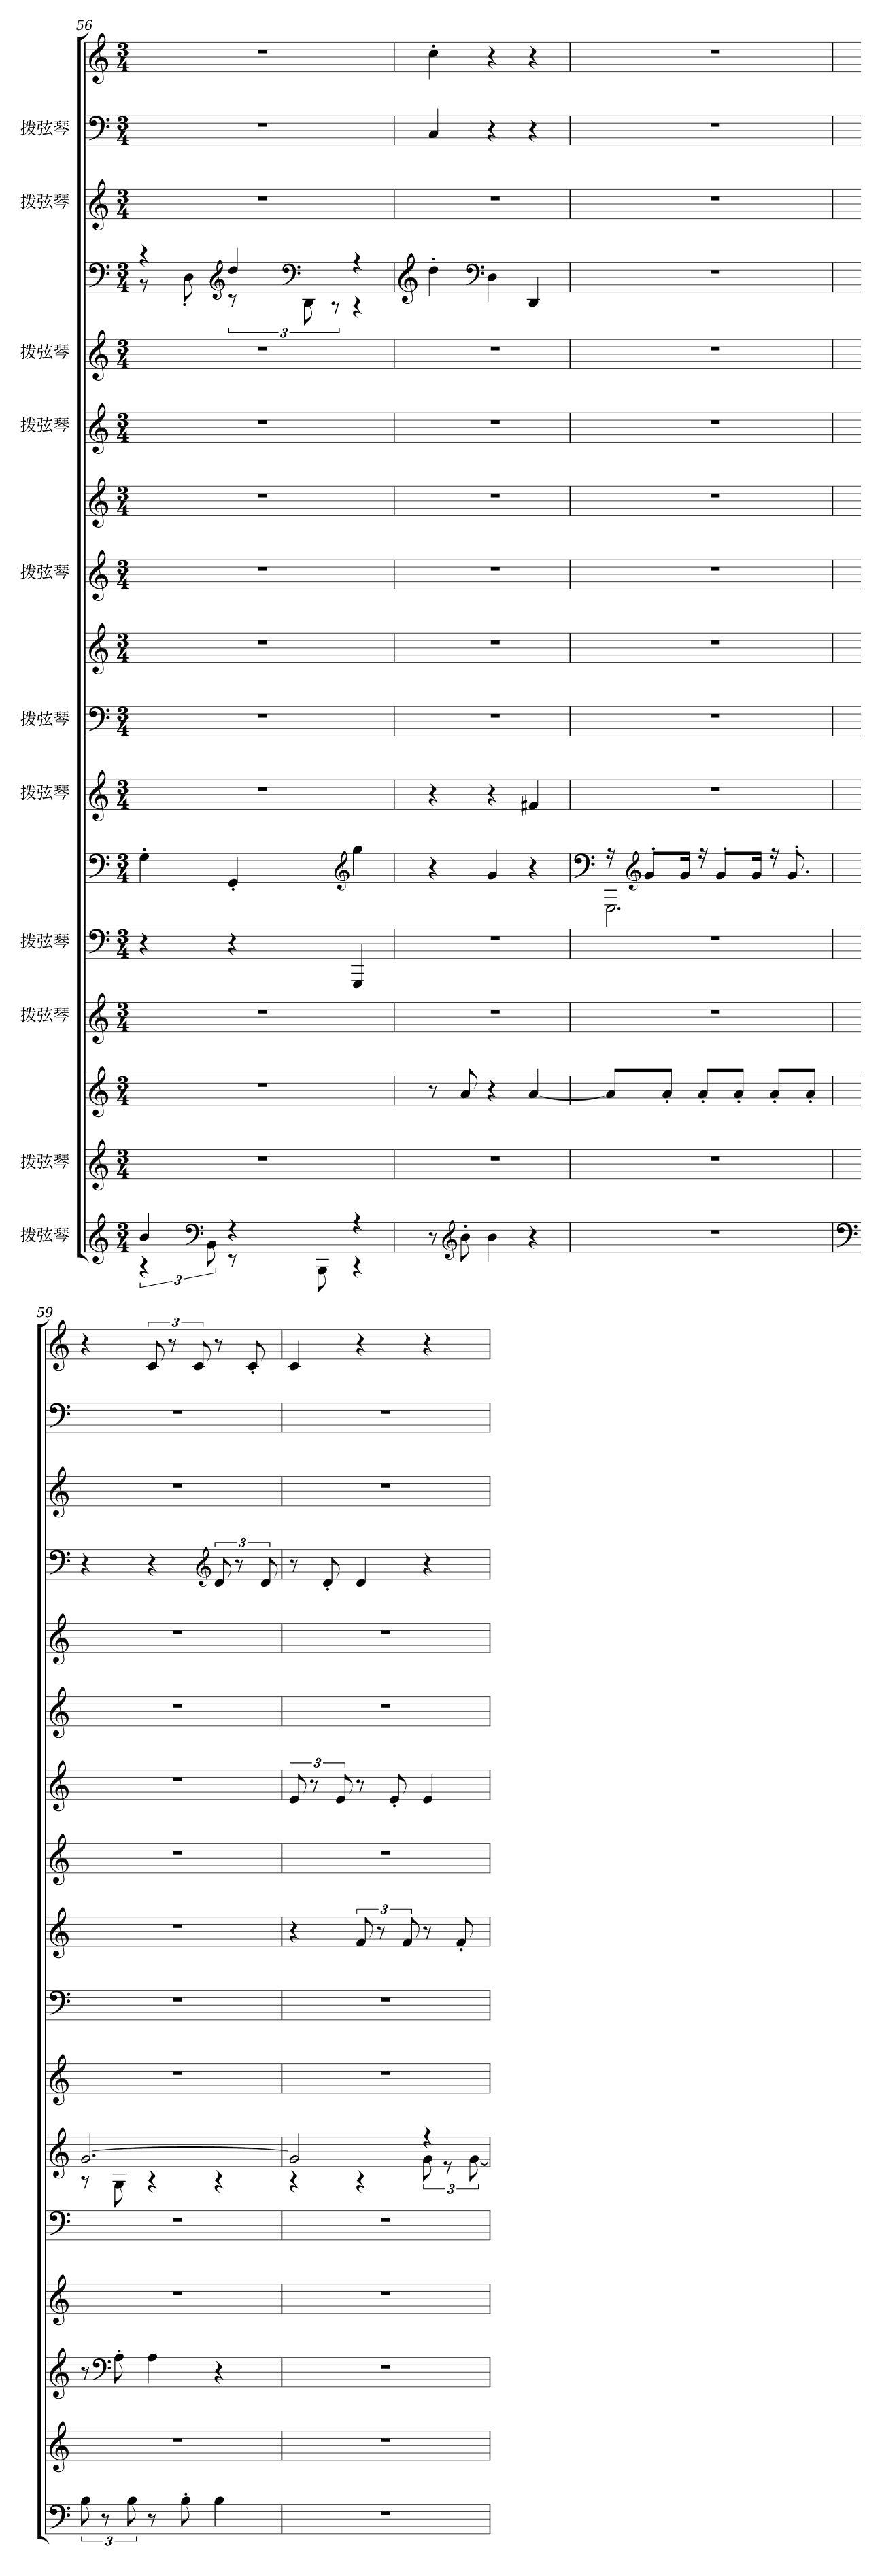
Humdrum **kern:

**kern	**kern	**kern	**kern	**kern	**kern	**kern	**kern	**kern	**kern	**kern	**kern	**kern	**kern	**kern	**kern	**kern
*part11	*part10	*part10	*part9	*part8	*part8	*part7	*part6	*part6	*part5	*part5	*part4	*part3	*part3	*part2	*part1	*part1
*staff17	*staff16	*staff15	*staff14	*staff13	*staff12	*staff11	*staff10	*staff9	*staff8	*staff7	*staff6	*staff5	*staff4	*staff3	*staff2	*staff1
*I"拨弦琴	*I"拨弦琴	*	*I"拨弦琴	*I"拨弦琴	*	*I"拨弦琴	*I"拨弦琴	*	*I"拨弦琴	*	*I"拨弦琴	*I"拨弦琴	*	*I"拨弦琴	*I"拨弦琴	*
!!LO:PB:g=z
*clefG2	*clefG2	*clefG2	*clefG2	*clefF4	*clefF4	*clefG2	*clefF4	*clefG2	*clefG2	*clefG2	*clefG2	*clefG2	*clefF4	*clefG2	*clefF4	*clefG2
*k[]	*k[]	*k[]	*k[]	*k[]	*k[]	*k[]	*k[]	*k[]	*k[]	*k[]	*k[]	*k[]	*k[]	*k[]	*k[]	*k[]
*M3/4	*M3/4	*M3/4	*M3/4	*M3/4	*M3/4	*M3/4	*M3/4	*M3/4	*M3/4	*M3/4	*M3/4	*M3/4	*M3/4	*M3/4	*M3/4	*M3/4
=56	=56	=56	=56	=56	=56	=56	=56	=56	=56	=56	=56	=56	=56	=56	=56	=56
*^	*	*	*	*	*	*	*	*	*	*	*	*	*^	*	*	*
4b/	6r	2.r	2.r	2.r	4r	4G'\	2.r	2.r	2.r	2.r	2.r	2.r	2.r	4r	8r	2.r	2.r	2.r
.	.	.	.	.	.	.	.	.	.	.	.	.	.	.	8D'\	.	.	.
*clefF4	*	*	*	*	*	*	*	*	*	*	*	*	*	*	*	*	*	*
.	12BB\	.	.	.	.	.	.	.	.	.	.	.	.	.	.	.	.	.
*	*	*	*	*	*	*	*	*	*	*	*	*	*	*clefG2	*	*	*	*
4r	8r	.	.	.	4r	4GG'/	.	.	.	.	.	.	.	4dd/	12r	.	.	.
*	*	*	*	*	*	*	*	*	*	*	*	*	*	*clefF4	*	*	*	*
.	.	.	.	.	.	.	.	.	.	.	.	.	.	.	12DD\	.	.	.
.	8BBB\	.	.	.	.	.	.	.	.	.	.	.	.	.	.	.	.	.
.	.	.	.	.	.	.	.	.	.	.	.	.	.	.	12r	.	.	.
*	*	*	*	*	*	*clefG2	*	*	*	*	*	*	*	*	*	*	*	*
4r	4r	.	.	.	4GGG/	4gg\	.	.	.	.	.	.	.	4r	4r	.	.	.
*v	*v	*	*	*	*	*	*	*	*	*	*	*	*	*v	*v	*	*	*
=57	=57	=57	=57	=57	=57	=57	=57	=57	=57	=57	=57	=57	=57	=57	=57	=57
*	*	*	*	*	*	*	*	*	*	*	*	*	*clefG2	*	*	*
8r	2.r	8r	2.r	2.r	4r	4r	2.r	2.r	2.r	2.r	2.r	2.r	4dd'\	2.r	4C/	4cc'\
*clefG2	*	*	*	*	*	*	*	*	*	*	*	*	*	*	*	*
8b'\	.	8a/	.	.	.	.	.	.	.	.	.	.	.	.	.	.
*	*	*	*	*	*	*	*	*	*	*	*	*	*clefF4	*	*	*
4b\	.	4r	.	.	4g/	4r	.	.	.	.	.	.	4D\	.	4r	4r
4r	.	[4a/	.	.	4r	4f#X/	.	.	.	.	.	.	4DD/	.	4r	4r
=58	=58	=58	=58	=58	=58	=58	=58	=58	=58	=58	=58	=58	=58	=58	=58	=58
*	*	*	*	*	*clefF4	*	*	*	*	*	*	*	*	*	*	*
*	*	*	*	*	*^	*	*	*	*	*	*	*	*	*	*	*
2.r	2.r	8a/L]	2.r	2.r	16r	2.GGG\	2.r	2.r	2.r	2.r	2.r	2.r	2.r	2.r	2.r	2.r	2.r
*	*	*	*	*	*clefG2	*	*	*	*	*	*	*	*	*	*	*	*
.	.	.	.	.	8g'/L	.	.	.	.	.	.	.	.	.	.	.	.
.	.	8a'/J	.	.	.	.	.	.	.	.	.	.	.	.	.	.	.
.	.	.	.	.	16g/Jk	.	.	.	.	.	.	.	.	.	.	.	.
.	.	8a'/L	.	.	16r	.	.	.	.	.	.	.	.	.	.	.	.
.	.	.	.	.	8g'/L	.	.	.	.	.	.	.	.	.	.	.	.
.	.	8a'/J	.	.	.	.	.	.	.	.	.	.	.	.	.	.	.
.	.	.	.	.	16g/Jk	.	.	.	.	.	.	.	.	.	.	.	.
.	.	8a'/L	.	.	16r	.	.	.	.	.	.	.	.	.	.	.	.
.	.	.	.	.	8.g'/	.	.	.	.	.	.	.	.	.	.	.	.
.	.	8a'/J	.	.	.	.	.	.	.	.	.	.	.	.	.	.	.
!!LO:PB:g=z
=59	=59	=59	=59	=59	=59	=59	=59	=59	=59	=59	=59	=59	=59	=59	=59	=59	=59
*clefF4	*	*	*	*	*	*	*	*	*	*	*	*	*	*	*	*	*
12B\	2.r	8r	2.r	2.r	[2.g/	8r	2.r	2.r	2.r	2.r	2.r	2.r	2.r	4r	2.r	2.r	4r
12r	.	.	.	.	.	.	.	.	.	.	.	.	.	.	.	.	.
*	*	*clefF4	*	*	*	*	*	*	*	*	*	*	*	*	*	*	*
.	.	8A'\	.	.	.	8G\	.	.	.	.	.	.	.	.	.	.	.
12B\	.	.	.	.	.	.	.	.	.	.	.	.	.	.	.	.	.
8r	.	4A\	.	.	.	4r	.	.	.	.	.	.	.	4r	.	.	12c/
.	.	.	.	.	.	.	.	.	.	.	.	.	.	.	.	.	12r
8B'\	.	.	.	.	.	.	.	.	.	.	.	.	.	.	.	.	.
.	.	.	.	.	.	.	.	.	.	.	.	.	.	.	.	.	12c/
*	*	*	*	*	*	*	*	*	*	*	*	*	*	*clefG2	*	*	*
4B\	.	4r	.	.	.	4r	.	.	.	.	.	.	.	12d/	.	.	8r
.	.	.	.	.	.	.	.	.	.	.	.	.	.	12r	.	.	.
.	.	.	.	.	.	.	.	.	.	.	.	.	.	.	.	.	8c'/
.	.	.	.	.	.	.	.	.	.	.	.	.	.	12d/	.	.	.
=60	=60	=60	=60	=60	=60	=60	=60	=60	=60	=60	=60	=60	=60	=60	=60	=60	=60
2.r	2.r	2.r	2.r	2.r	2g/]	4r	2.r	2.r	4r	2.r	12e/	2.r	2.r	8r	2.r	2.r	4c/
.	.	.	.	.	.	.	.	.	.	.	12r	.	.	.	.	.	.
.	.	.	.	.	.	.	.	.	.	.	.	.	.	8d'/	.	.	.
.	.	.	.	.	.	.	.	.	.	.	12e/	.	.	.	.	.	.
.	.	.	.	.	.	4r	.	.	12f/	.	8r	.	.	4d/	.	.	4r
.	.	.	.	.	.	.	.	.	12r	.	.	.	.	.	.	.	.
.	.	.	.	.	.	.	.	.	.	.	8e'/	.	.	.	.	.	.
.	.	.	.	.	.	.	.	.	12f/	.	.	.	.	.	.	.	.
.	.	.	.	.	4r	12g\	.	.	8r	.	4e/	.	.	4r	.	.	4r
.	.	.	.	.	.	12r	.	.	.	.	.	.	.	.	.	.	.
.	.	.	.	.	.	.	.	.	8f'/	.	.	.	.	.	.	.	.
.	.	.	.	.	.	[12g\	.	.	.	.	.	.	.	.	.	.	.
*	*	*	*	*	*v	*v	*	*	*	*	*	*	*	*	*	*	*
=	=	=	=	=	=	=	=	=	=	=	=	=	=	=	=	=
*-	*-	*-	*-	*-	*-	*-	*-	*-	*-	*-	*-	*-	*-	*-	*-	*-
